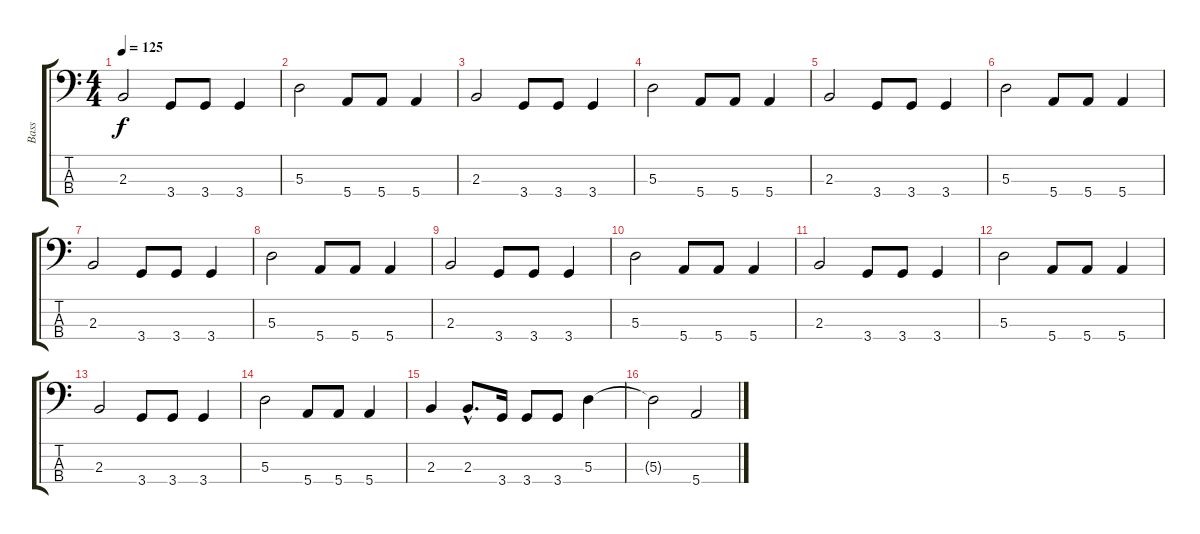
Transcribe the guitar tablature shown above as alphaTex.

\track ("Bass" "Bass") {instrument electricbassfinger}
\staff {score tabs}
\tuning (G2 D2 A1 E1) {hide}
\ts (4 4)
\tempo 125
\clef f4
\ks c
2.3.2{dy f} 3.4.8 3.4.8 3.4.4 |
5.3.2 5.4.8 5.4.8 5.4.4 |
2.3.2 3.4.8 3.4.8 3.4.4 |
5.3.2 5.4.8 5.4.8 5.4.4 |
2.3.2 3.4.8 3.4.8 3.4.4 |
5.3.2 5.4.8 5.4.8 5.4.4 |
2.3.2 3.4.8 3.4.8 3.4.4 |
5.3.2 5.4.8 5.4.8 5.4.4 |
2.3.2 3.4.8 3.4.8 3.4.4 |
5.3.2 5.4.8 5.4.8 5.4.4 |
2.3.2 3.4.8 3.4.8 3.4.4 |
5.3.2 5.4.8 5.4.8 5.4.4 |
2.3.2 3.4.8 3.4.8 3.4.4 |
5.3.2 5.4.8 5.4.8 5.4.4 |
2.3.4 2.3{hac}.8{d} 3.4.16 3.4.8 3.4.8 5.3.4 |
5.3{t}.2 5.4.2
